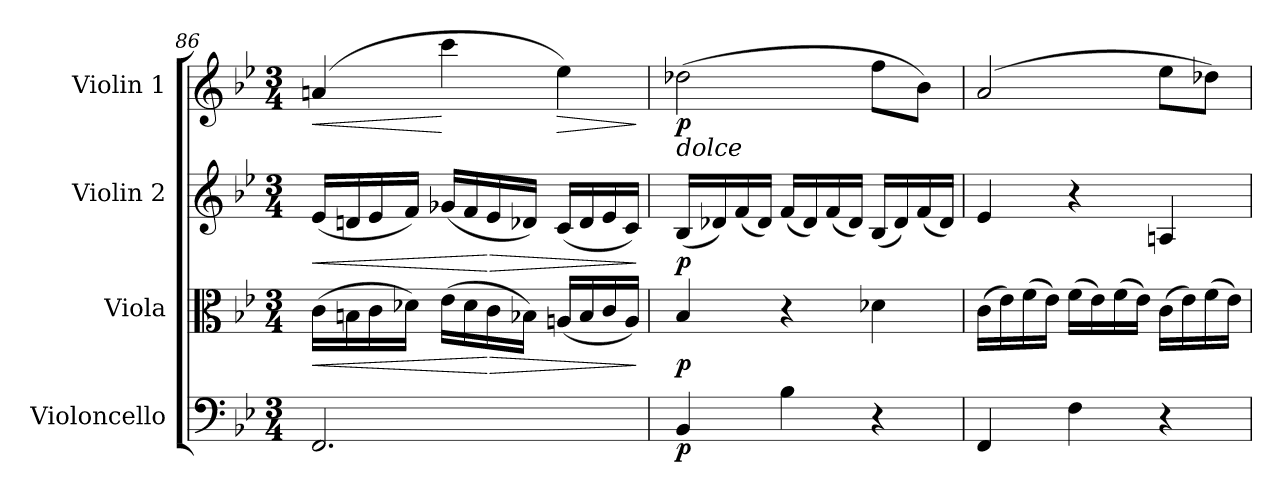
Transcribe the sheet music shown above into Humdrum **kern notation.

**kern	**dynam	**kern	**dynam	**kern	**dynam	**kern	**dynam
*part4	*part4	*part3	*part3	*part2	*part2	*part1	*part1
*staff4	*staff4	*staff3	*staff3	*staff2	*staff2	*staff1	*staff1
*I"Violoncello	*	*I"Viola	*	*I"Violin 2	*	*I"Violin 1	*
*I'Vc	*	*I'Vla	*	*I'Vln	*	*I'Vln	*
*clefF4	*	*clefC3	*	*clefG2	*	*clefG2	*
*k[b-e-]	*	*k[b-e-]	*	*k[b-e-]	*	*k[b-e-]	*
*M3/4	*	*M3/4	*	*M3/4	*	*M3/4	*
=86	=86	=86	=86	=86	=86	=86	=86
!	!	!	!LO:HP:b	!	!LO:HP:b	!	!LO:HP:b
2.FF/	.	(>16c\LL	<	(<16e-/LL	<	(>4an/	<
.	.	16Bn\	.	16dn/	.	.	.
.	.	16c\	.	16e-/	.	.	.
.	.	16d-X\JJ)	.	16f/JJ)	.	.	.
.	.	(>16e-\LL	.	(<16g-X/LL	.	4ccc\	[
.	.	16d-\	.	16f/	.	.	.
!	!	!	!LO:HP:n=1:b	!	!LO:HP:n=1:b	!	!
.	.	16c\	[ >	16e-/	[ >	.	.
.	.	16B-X\JJ)	.	16d-X/JJ)	.	.	.
!	!	!	!	!	!	!	!LO:HP:b
.	.	(<16An/LL	.	(<16c/LL	.	4ee-\)	>
.	.	16B-/	.	16d-/	.	.	.
.	.	16c/	.	16e-/	.	.	.
.	.	16A/JJ)	.	16c/JJ)	.	.	.
.	.	.	]	.	]	.	]
=87	=87	=87	=87	=87	=87	=87	=87
!	!	!	!	!	!	!LO:TX:b:i:t=dolce	!
!	!LO:DY:b	!	!LO:DY:b	!	!LO:DY:b	!	!LO:DY:b
4BB-/	p	4B-/	p	(<16B-/LL	p	(>2dd-X\	p
.	.	.	.	16d-X/)	.	.	.
.	.	.	.	(<16f/	.	.	.
.	.	.	.	16d-/JJ)	.	.	.
4B-\	.	4r	.	(<16f/LL	.	.	.
.	.	.	.	16d-/)	.	.	.
.	.	.	.	(<16f/	.	.	.
.	.	.	.	16d-/JJ)	.	.	.
4r	.	4d-X\	.	(<16B-/LL	.	8ff\L	.
.	.	.	.	16d-/)	.	.	.
.	.	.	.	(<16f/	.	8b-\J)	.
.	.	.	.	16d-/JJ)	.	.	.
=88	=88	=88	=88	=88	=88	=88	=88
4FF/	.	(>16c\LL	.	4e-/	.	(>2a/	.
.	.	16e-\)	.	.	.	.	.
.	.	(>16f\	.	.	.	.	.
.	.	16e-\JJ)	.	.	.	.	.
4F\	.	(>16f\LL	.	4r	.	.	.
.	.	16e-\)	.	.	.	.	.
.	.	(>16f\	.	.	.	.	.
.	.	16e-\JJ)	.	.	.	.	.
4r	.	(>16c\LL	.	4An/	.	8ee-\L	.
.	.	16e-\)	.	.	.	.	.
.	.	(>16f\	.	.	.	8dd-X\J)	.
.	.	16e-\JJ)	.	.	.	.	.
=	=	=	=	=	=	=	=
*-	*-	*-	*-	*-	*-	*-	*-
